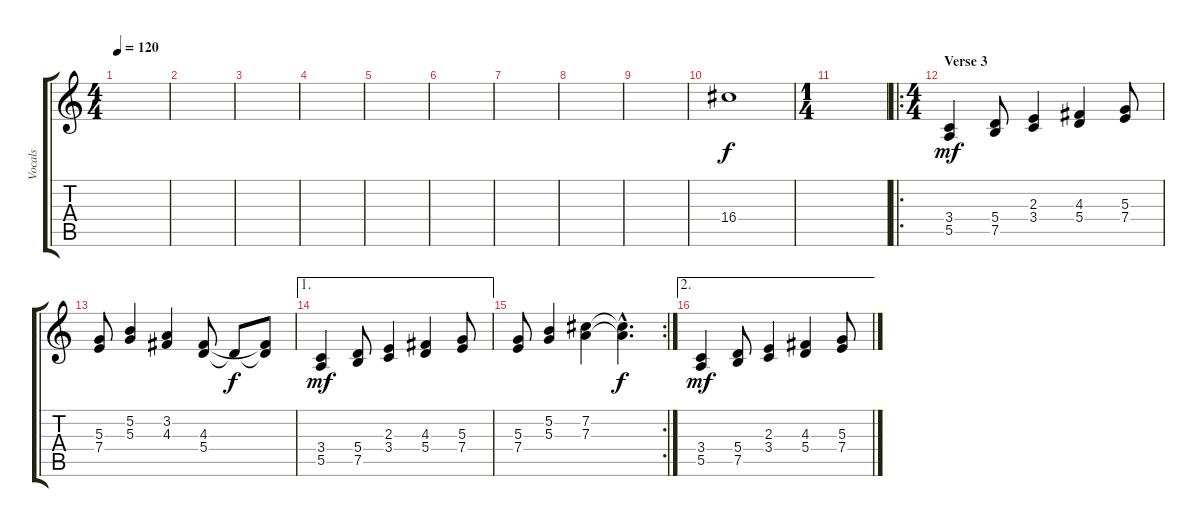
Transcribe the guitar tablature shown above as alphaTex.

\track ("Vocals" "Vocals") {instrument pad7halo}
\staff {score tabs}
\tuning (B4 Gb4 D4 A3 E3 A2) {hide}
\ts (4 4)
\tempo 120
\clef g2
\ks c
|
|
|
|
|
|
|
|
|
16.4.1{volume 6} |
\ts (1 4)
|
\ro
\ts (4 4)
\section ("" "Verse 3")
(3.4 5.5).4{dy mf volume 13} (5.4 7.5).8 (2.3 3.4).4 (4.3 5.4).4 (5.3 7.4).8 |
(5.3 7.4).8 (5.2 5.3).4 (3.2 4.3).4 (4.3 5.4).8 5.4{t}.8{dy f} (4.3{t} 5.4{t}).8 |
\ae 1
(3.4 5.5).4{dy mf} (5.4 7.5).8 (2.3 3.4).4 (4.3 5.4).4 (5.3 7.4).8 |
\rc 2
(5.3 7.4).8 (5.2 5.3).4 (7.2 7.3).4 (7.2{hac t} 7.3{hac t}).4{d dy f} |
\ae 2
(3.4 5.5).4{dy mf} (5.4 7.5).8 (2.3 3.4).4 (4.3 5.4).4 (5.3 7.4).8
